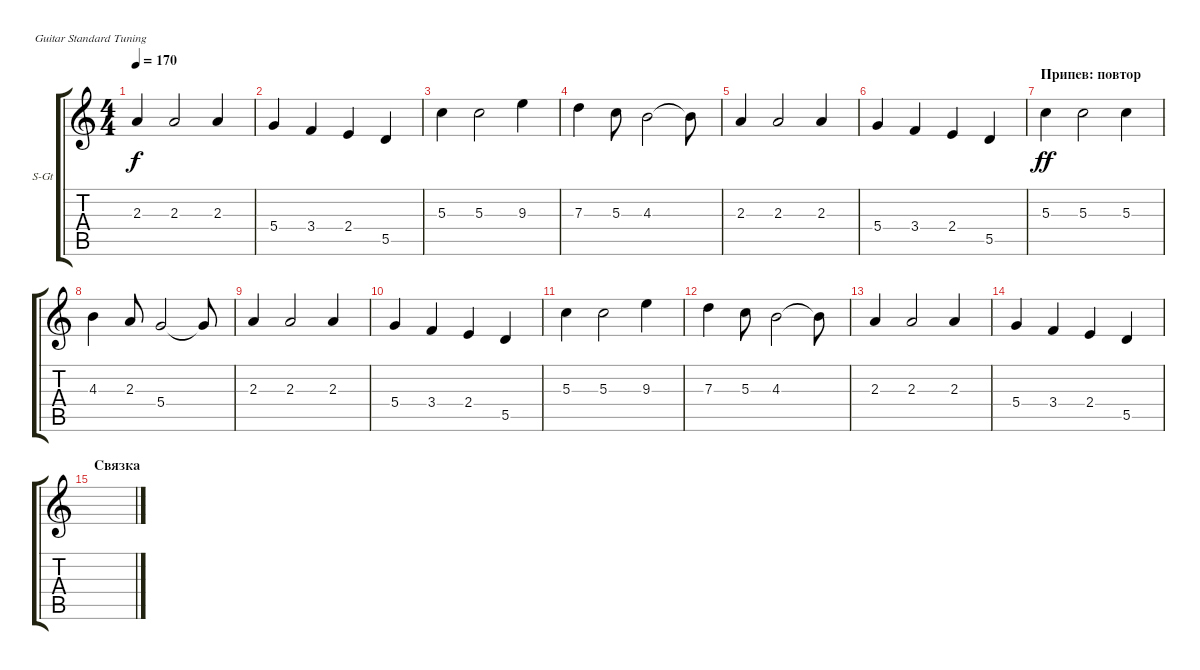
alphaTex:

\defaultSystemsLayout 4
\bracketExtendMode groupsimilarinstruments
\firstSystemTrackNameOrientation horizontal
\otherSystemsTrackNameOrientation horizontal
\track ("Г. Каспарян (вокал)" "S-Gt") {instrument acousticguitarsteel}
\staff {score tabs}
\tuning (E4 B3 G3 D3 A2 E2)
\ts (4 4)
\tempo 170
\clef g2
\ks c
2.3.4{dy f} 2.3.2 2.3.4 |
5.4.4 3.4.4 2.4.4 5.5.4 |
5.3.4 5.3.2 9.3.4 |
7.3.4 5.3.8 4.3.2 4.3{t}.8 |
2.3.4 2.3.2 2.3.4 |
5.4.4 3.4.4 2.4.4 5.5.4 |
\section ("" "Припев: повтор")
5.3.4{dy ff} 5.3.2 5.3.4 |
4.3.4 2.3.8 5.4.2 5.4{t}.8 |
2.3.4 2.3.2 2.3.4 |
5.4.4 3.4.4 2.4.4 5.5.4 |
5.3.4 5.3.2 9.3.4 |
7.3.4 5.3.8 4.3.2 4.3{t}.8 |
2.3.4 2.3.2 2.3.4 |
5.4.4 3.4.4 2.4.4 5.5.4 |
\section ("" "Связка")
